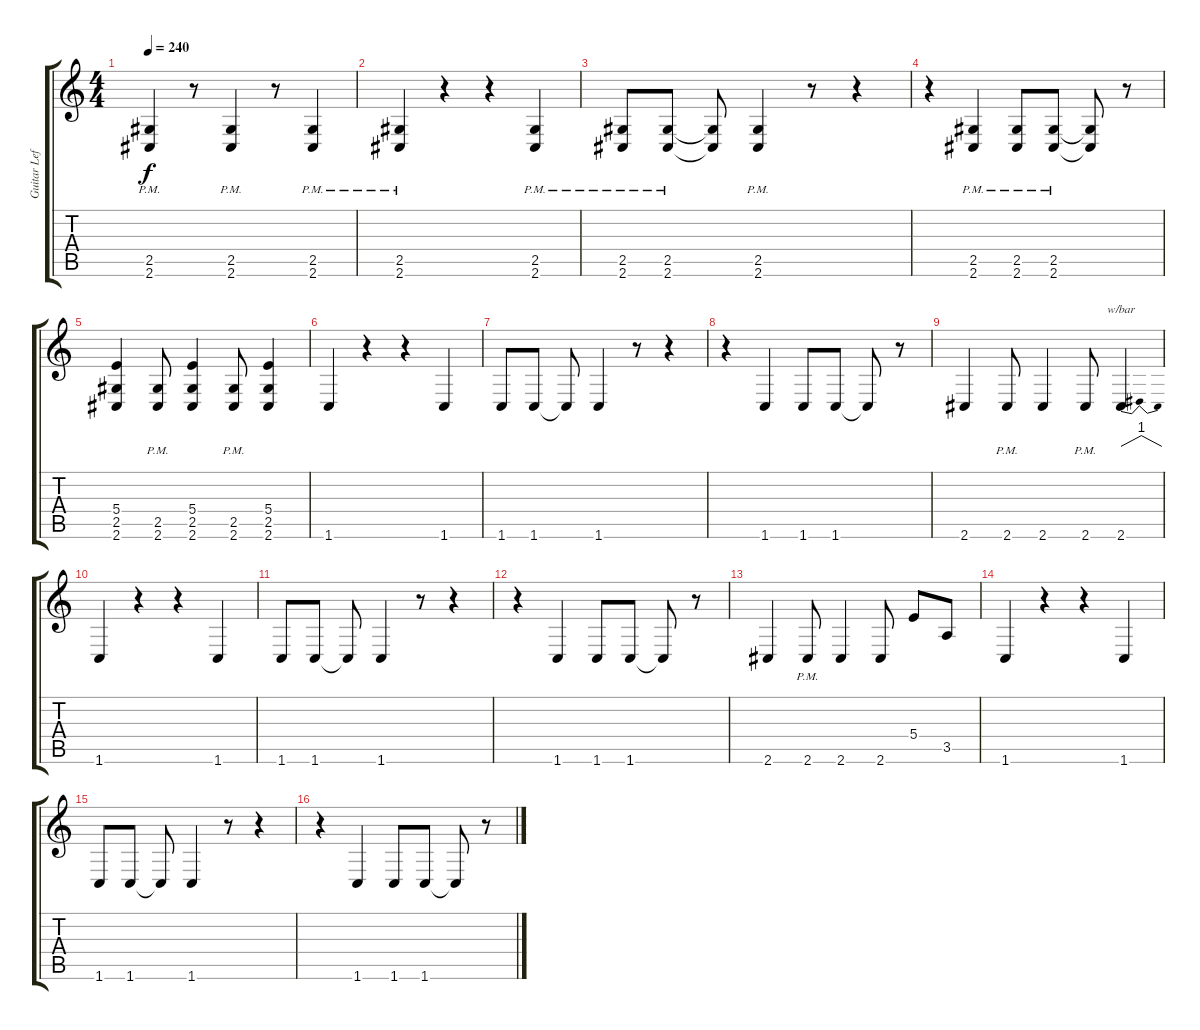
\track ("Guitar Left" "Guitar Lef") {instrument distortionguitar}
\staff {score tabs}
\tuning (Db4 Ab3 E3 B2 Gb2 B1) {hide}
\ts (4 4)
\tempo 240
\clef g2
\ks c
(2.5{pm} 2.6{pm}).4{dy f} r.8 (2.5{pm} 2.6{pm}).4 r.8 (2.5{pm} 2.6{pm}).4 |
(2.5{pm} 2.6{pm}).4 r.4 r.4 (2.5{pm} 2.6{pm}).4 |
(2.5{pm} 2.6{pm}).8 (2.5{pm} 2.6{pm}).8 (2.5{t} 2.6{t}).8 (2.5{pm} 2.6{pm}).4 r.8 r.4 |
r.4 (2.5{pm} 2.6{pm}).4 (2.5{pm} 2.6{pm}).8 (2.5{pm} 2.6{pm}).8 (2.5{t} 2.6{t}).8 r.8 |
(5.4 2.5 2.6).4 (2.5{pm} 2.6{pm}).8 (5.4 2.5 2.6).4 (2.5{pm} 2.6{pm}).8 (5.4 2.5 2.6).4 |
1.6.4 r.4 r.4 1.6.4 |
1.6.8 1.6.8 1.6{t}.8 1.6.4 r.8 r.4 |
r.4 1.6.4 1.6.8 1.6.8 1.6{t}.8 r.8 |
2.6.4 2.6{pm}.8 2.6.4 2.6{pm}.8 2.6.4{tbe (dip default 0 0 15 4 60 0)} |
1.6.4 r.4 r.4 1.6.4 |
1.6.8 1.6.8 1.6{t}.8 1.6.4 r.8 r.4 |
r.4 1.6.4 1.6.8 1.6.8 1.6{t}.8 r.8 |
2.6.4 2.6{pm}.8 2.6.4 2.6.8 5.4.8 3.5.8 |
1.6.4 r.4 r.4 1.6.4 |
1.6.8 1.6.8 1.6{t}.8 1.6.4 r.8 r.4 |
r.4 1.6.4 1.6.8 1.6.8 1.6{t}.8 r.8
